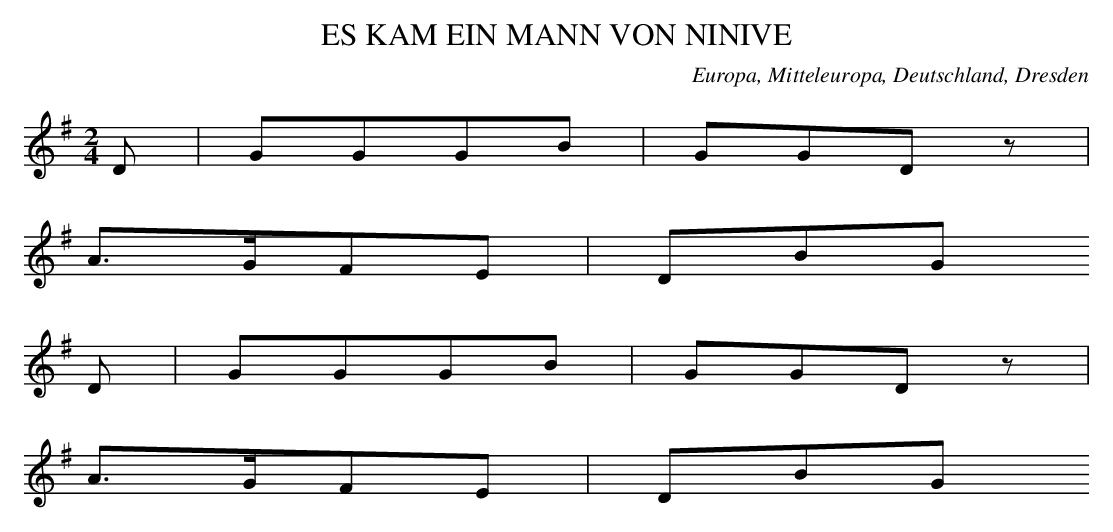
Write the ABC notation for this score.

X:1
T: ES KAM EIN MANN VON NINIVE
O: Europa, Mitteleuropa, Deutschland, Dresden
M: 2/4
L: 1/16
K: G
D2 | G2G2G2B2 | G2G2D2z2 |
A3GF2E2 | D2B2G2
D2 | G2G2G2B2 | G2G2D2z2 |
A3GF2E2 | D2B2G2
